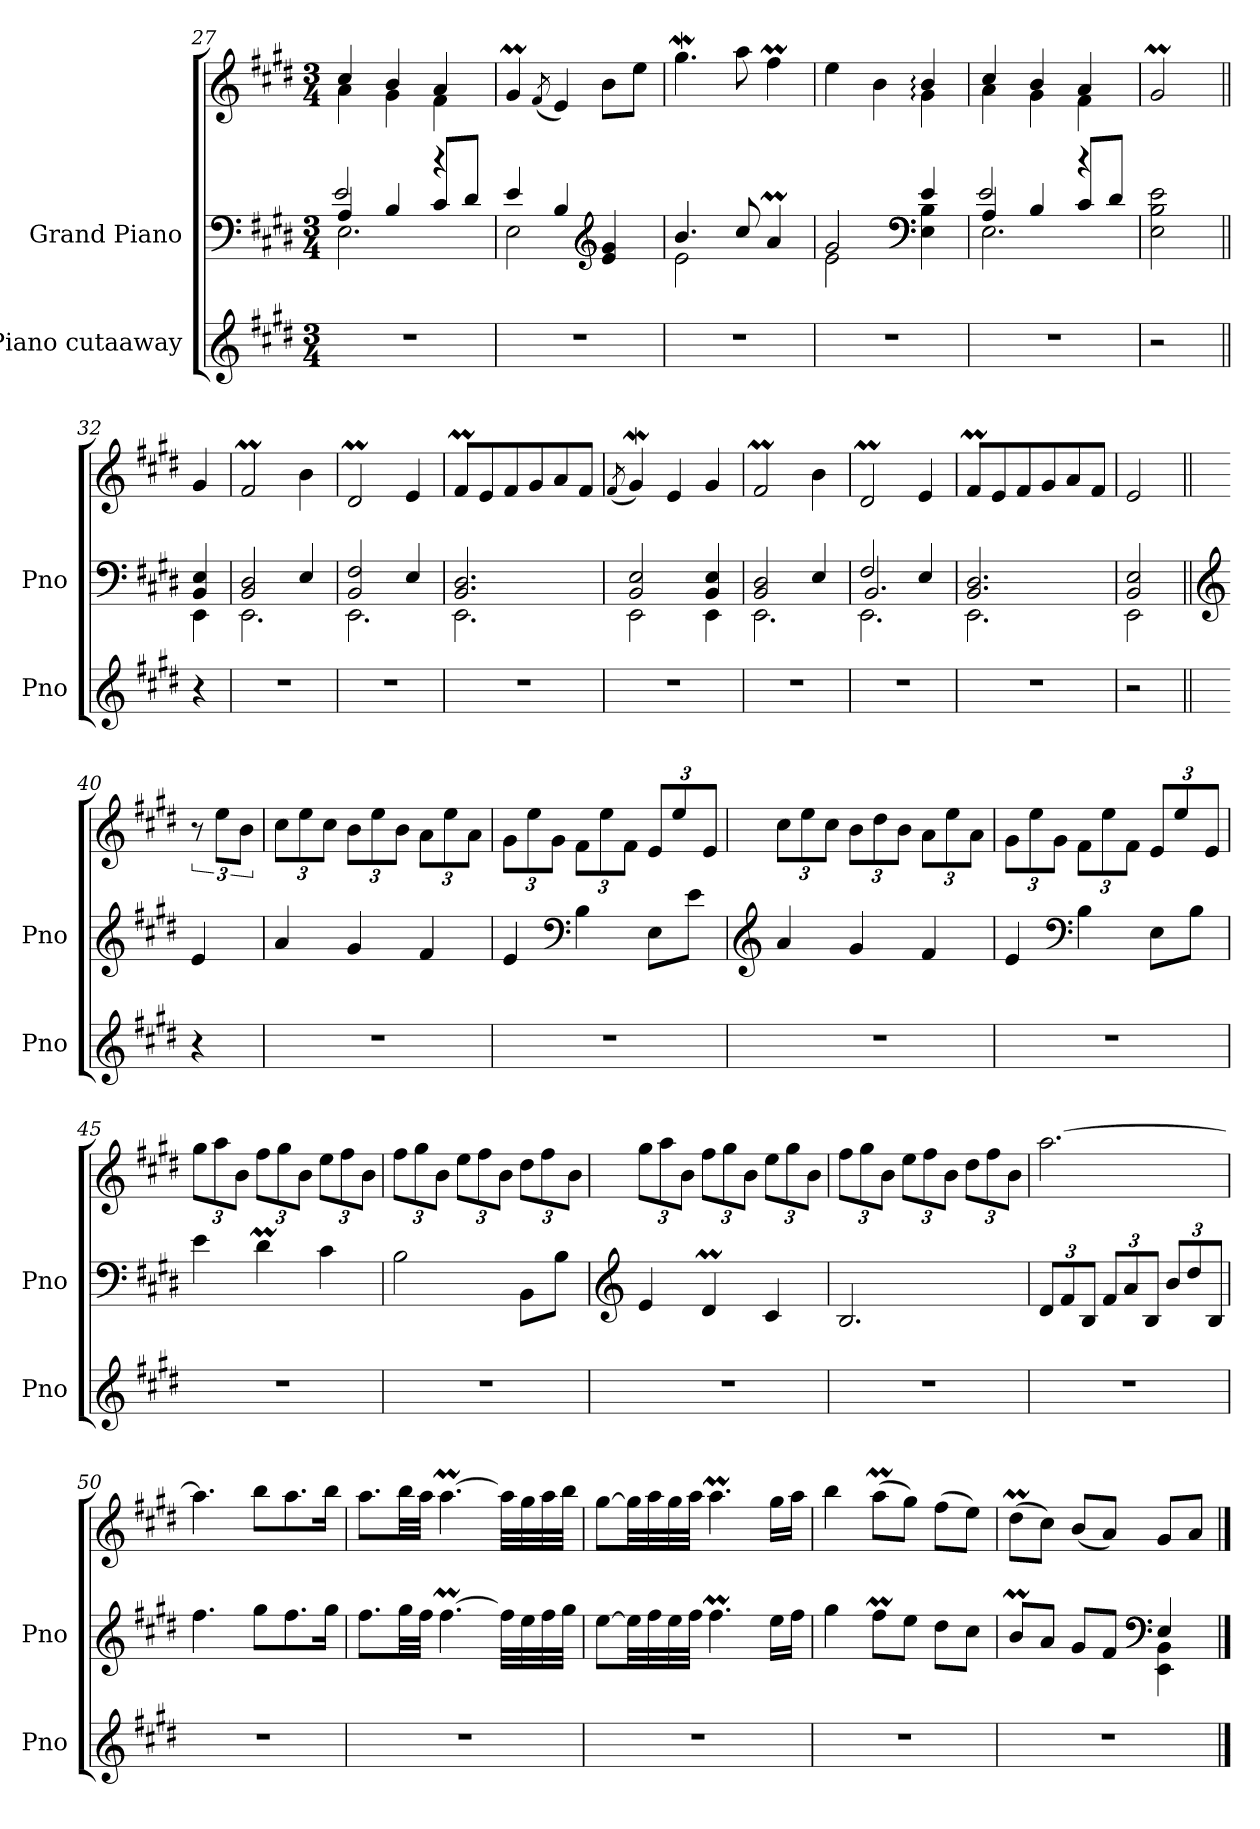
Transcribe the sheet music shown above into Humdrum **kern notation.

**kern	**kern	**kern
*part2	*part1	*part1
*staff3	*staff2	*staff1
*I"Piano cutaaway	*I"Grand Piano	*
*I'Pno	*I'Pno	*
*clefG2	*clefF4	*clefG2
*k[f#c#g#d#]	*k[f#c#g#d#]	*k[f#c#g#d#]
*M3/4	*M3/4	*M3/4
=27	=27	=27
*	*^	*^
*	*	*^	*	*
2.r	4A/	2e/	2.E\	4cc#:/	4a\
.	4B/	.	.	4b:/	4g#\
.	8c#/L	4rdd	.	4a:/	4f#\
.	8d#/J	.	.	.	.
*	*	*v	*v	*	*
*	*	*	*v	*v
=28	=28	=28	=28
2.r	4e/	2E\	4g#m/
.	.	.	(<8qf#/
.	4B/	.	4e/)
*	*clefG2	*	*
.	4e/ 4g#/	4rffyy	8b\L
.	.	.	8ee\J
=29	=29	=29	=29
2.r	4.b/	2e\	4.gg#W\
.	8cc#/	.	8aa\
.	4aM/	4rddyy	4ff#M\
=30	=30	=30	=30
*	*	*	*^
2.r	2g#/	2e\	4ee\	2ryy
.	.	.	4b\	.
*	*clefF4	*	*	*
.	4e/	4E\ 4B\	4b:/	4g#:\
=31	=31	=31	=31	=31
*	*	*^	*	*
2.r	4A/	2e/	2.E\	4cc#:/	4a\
.	4B/	.	.	4b:/	4g#\
.	8c#/L	4rdd	.	4a:/	4f#\
.	8d#/J	.	.	.	.
*	*v	*v	*v	*	*
*	*	*v	*v
=32	=32	=32
2r	2E\ 2B\ 2e\	2g#m/
!!LO:LB:g=z
=32X4||	=32X4||	=32X4||
*	*^	*
4r	4BB/ 4E/	4EE\	4g#/
=33	=33	=33	=33
2.r	2BB/ 2D#/	2.EE\	2f#M/
.	4E/	.	4b\
=34	=34	=34	=34
2.r	2BB/ 2F#/	2.EE\	2d#m/
.	4E/	.	4e/
=35	=35	=35	=35
2.r	2.BB/ 2.D#/	2.EE\	8f#M/L
.	.	.	8e/
.	.	.	8f#/
.	.	.	8g#/
.	.	.	8a/
.	.	.	8f#/J
=36	=36	=36	=36
.	.	.	(<8qf#/
2.r	2BB/ 2E/	2EE\	4g#W/)
.	.	.	4e/
.	4BB/ 4E/	4EE\	4g#/
=37	=37	=37	=37
2.r	2BB/ 2D#/	2.EE\	2f#M/
.	4E/	.	4b\
=38	=38	=38	=38
*	*	*^	*
2.r	2F#/	2.EE\	2.BB/	2d#m/
.	4E/	.	.	4e/
*	*	*v	*v	*
=39	=39	=39	=39
2.r	2.BB/ 2.D#/	2.EE\	8f#M/L
.	.	.	8e/
.	.	.	8f#/
.	.	.	8g#/
.	.	.	8a/
.	.	.	8f#/J
=40	=40	=40	=40
2r	2BB/ 2E/	2EE\	2e/
*	*v	*v	*
!!LO:LB:g=z
=40X5||	=40X5||	=40X5||
*	*clefG2	*
*	*^	*
!	!LO:TX:a:t=3	!	!
!	!LO:TX:a:t=e	!	!
!	!LO:TX:a:t=Reprise	!	!
*	*v	*v	*
4r	4e/	12r
.	.	12ee\L
.	.	12b\J
=41	=41	=41
*	*	*Xbrackettup
2.r	4a/	12cc#\L
.	.	12ee\
.	.	12cc#\J
.	4g#/	12b\L
.	.	12ee\
.	.	12b\J
.	4f#/	12a\L
.	.	12ee\
.	.	12a\J
=42	=42	=42
2.r	4e/	12g#\L
.	.	12ee\
.	.	12g#\J
*	*clefF4	*
.	4B\	12f#\L
.	.	12ee\
.	.	12f#\J
.	8E\L	12e/L
.	.	12ee/
.	8e\J	.
.	.	12e/J
=43	=43	=43
*	*clefG2	*
2.r	4a/	12cc#\L
.	.	12ee\
.	.	12cc#\J
.	4g#/	12b\L
.	.	12dd#\
.	.	12b\J
.	4f#/	12a\L
.	.	12ee\
.	.	12a\J
=44	=44	=44
2.r	4e/	12g#\L
.	.	12ee\
.	.	12g#\J
*	*clefF4	*
.	4B\	12f#\L
.	.	12ee\
.	.	12f#\J
.	8E\L	12e/L
.	.	12ee/
.	8B\J	.
.	.	12e/J
!!LO:PB:g=z
=45	=45	=45
2.r	4e\	12gg#\L
.	.	12aa\
.	.	12b\J
.	4d#m\	12ff#\L
.	.	12gg#\
.	.	12b\J
.	4c#\	12ee\L
.	.	12ff#\
.	.	12b\J
=46	=46	=46
2.r	2B\	12ff#\L
.	.	12gg#\
.	.	12b\J
.	.	12ee\L
.	.	12ff#\
.	.	12b\J
.	8BB\L	12dd#\L
.	.	12ff#\
.	8B\J	.
.	.	12b\J
=47	=47	=47
*	*clefG2	*
2.r	4e/	12gg#\L
.	.	12aa\
.	.	12b\J
.	4d#m/	12ff#\L
.	.	12gg#\
.	.	12b\J
.	4c#/	12ee\L
.	.	12gg#\
.	.	12b\J
=48	=48	=48
2.r	2.B/	12ff#\L
.	.	12gg#\
.	.	12b\J
.	.	12ee\L
.	.	12ff#\
.	.	12b\J
.	.	12dd#\L
.	.	12ff#\
.	.	12b\J
!!LO:LB:g=z
=49	=49	=49
*	*Xbrackettup	*
2.r	12d#/L	[2.aa\
.	12f#/	.
.	12B/J	.
.	12f#/L	.
.	12a/	.
.	12B/J	.
.	12b/L	.
.	12dd#/	.
.	12B/J	.
=50	=50	=50
2.r	4.ff#\	4.aa\]
.	8gg#\L	8bb\L
.	8.ff#\	8.aa\
.	16gg#\Jk	16bb\Jk
=51	=51	=51
2.r	8.ff#\L	8.aa\L
.	32gg#\LL	32bb\LL
.	32ff#\JJJ	32aa\JJJ
.	[4.ff#M\	[4.aaM\
.	32ff#\LLL]	32aa\LLL]
.	32ee\	32gg#\
.	32ff#\	32aa\
.	32gg#\JJJ	32bb\JJJ
=52	=52	=52
2.r	[8ee\L	[8gg#\L
.	32ee\LL]	32gg#\LL]
.	32ff#\	32aa\
.	32ee\	32gg#\
.	32ff#\JJJ	32aa\JJJ
.	4.ff#M\	4.aaM\
.	16ee\LL	16gg#\LL
.	16ff#\JJ	16aa\JJ
=53	=53	=53
2.r	4gg#\	4bb\
.	8ff#M\L	(>8aaM\L
.	8ee\J	8gg#\J)
.	8dd#\L	(>8ff#\L
.	8cc#\J	8ee\J)
=54	=54	=54
*	*^	*
2.r	8bM/L	2rcccyy	(>8dd#m\L
.	8a/J	.	8cc#\J)
.	8g#/L	.	(<8b/L
.	8f#/J	.	8a/J)
*	*clefF4	*	*
.	4E/	4EE\ 4BB\	8g#/L
.	.	.	8a/J
*	*v	*v	*
==	==	==
*-	*-	*-
